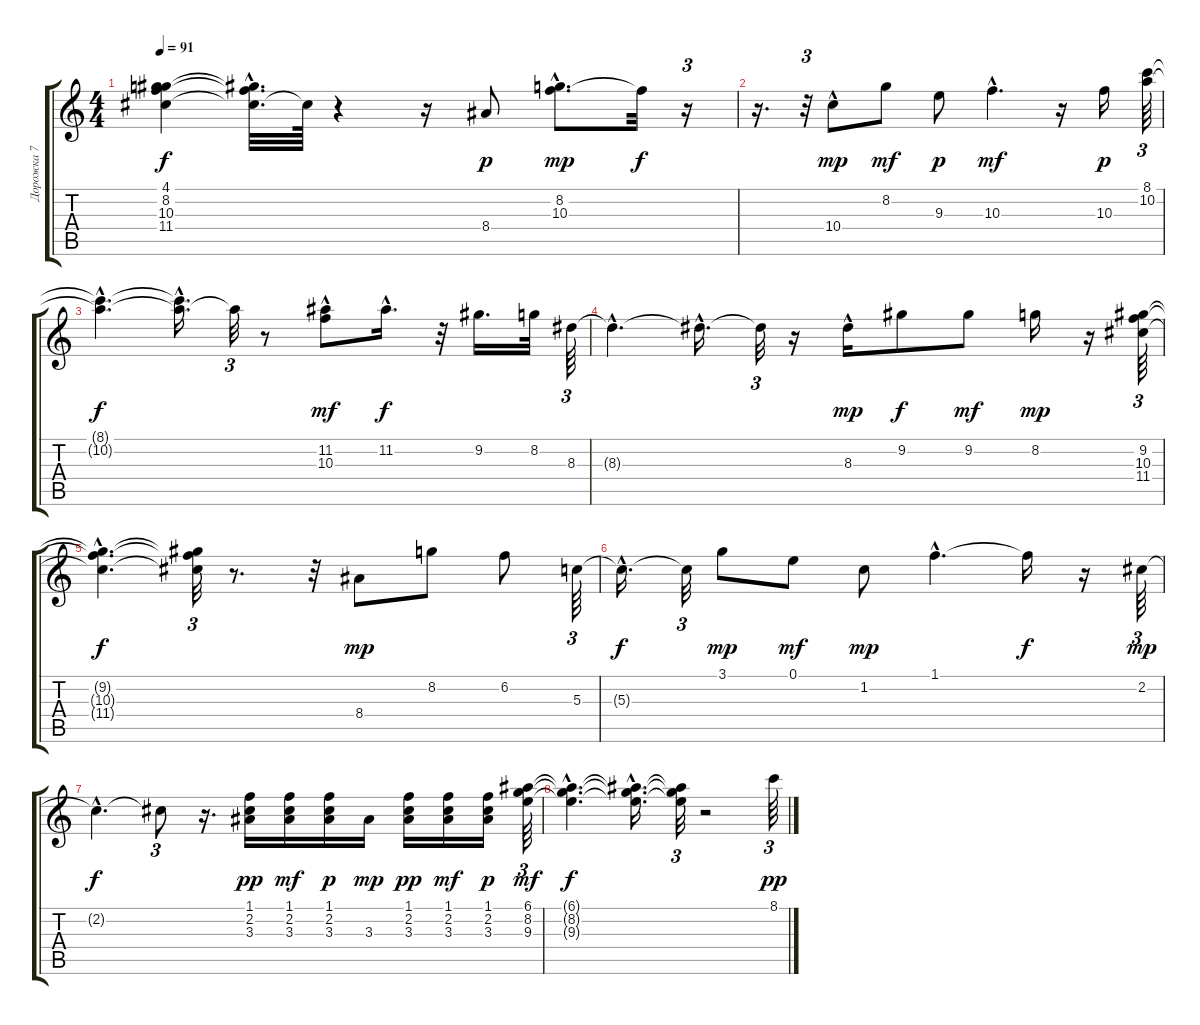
\track ("Дорожка 7" "Дорожка 7") {instrument acousticguitarnylon}
\staff {score tabs}
\tuning (E4 B3 G3 D3 A2 E2) {hide}
\ts (4 4)
\tempo 91
\clef g2
\ks c
(4.1{t} 8.2{t} 10.3{t} 11.4{t}).4{dy f} (4.1{t} 10.3{t} 11.4{hac t}).32{d} 11.4{t}.64 r.4 r.16 8.4.8{dy p} (8.2 10.3{hac}).8{d dy mp} 10.3{t}.32{dy f} r.16{tu (3 2)} |
r.16{d} r.32{tu (3 2)} 10.4{hac}.8{dy mp} 8.2.8{dy mf} 9.3.8{dy p} 10.3{hac}.4{d dy mf} r.16 10.3.16{dy p} (8.1 10.2).64{tu (3 2)} |
(8.1{hac t} 10.2{hac t}).4{d dy f} (8.1{hac t} 10.2{hac t}).16{d} 10.2{t}.32{tu (3 2)} r.8 (11.2{hac} 10.3).8{dy mf} 11.2{hac}.16{d dy f} r.32 9.2.16{d} 8.2.32 8.3.64{tu (3 2)} |
8.3{hac t}.4{d} 8.3{hac t}.16{d} 8.3{t}.32{tu (3 2)} r.16 8.3{hac}.16{dy mp} 9.2.8{dy f} 9.2.8{dy mf} 8.2.16{dy mp} r.16 (9.2 10.3 11.4).64{tu (3 2)} |
(9.2{hac t} 10.3{hac t} 11.4{hac t}).4{d dy f} (9.2{t} 10.3{t} 11.4{t}).32{tu (3 2)} r.8{d} r.32 8.4.8{dy mp} 8.2.8 6.2.8 5.3.64{tu (3 2)} |
5.3{hac t}.16{d dy f} 5.3{t}.32{tu (3 2)} 3.1.8{dy mp} 0.1.8{dy mf} 1.2.8{dy mp} 1.1{hac}.4{d} 1.1{t}.16{dy f} r.16 2.2.64{tu (3 2) dy mp} |
2.2{hac t}.4{d dy f} 2.2{t}.8{tu (3 2)} r.16{d} (1.1 2.2 3.3).16{dy pp} (1.1 2.2 3.3).16{dy mf} (1.1 2.2 3.3).16{dy p} 3.3.16{dy mp} (1.1 2.2 3.3).16{dy pp} (1.1 2.2 3.3).16{dy mf} (1.1 2.2 3.3).16{dy p} (6.1 8.2 9.3).64{tu (3 2) dy mf} |
(6.1{hac t} 8.2{hac t} 9.3{hac t}).4{d dy f} (6.1{hac t} 8.2{hac t} 9.3{hac t}).16{d} (6.1{t} 8.2{t} 9.3{t}).32{tu (3 2)} r.2 8.1.64{tu (3 2) dy pp}
